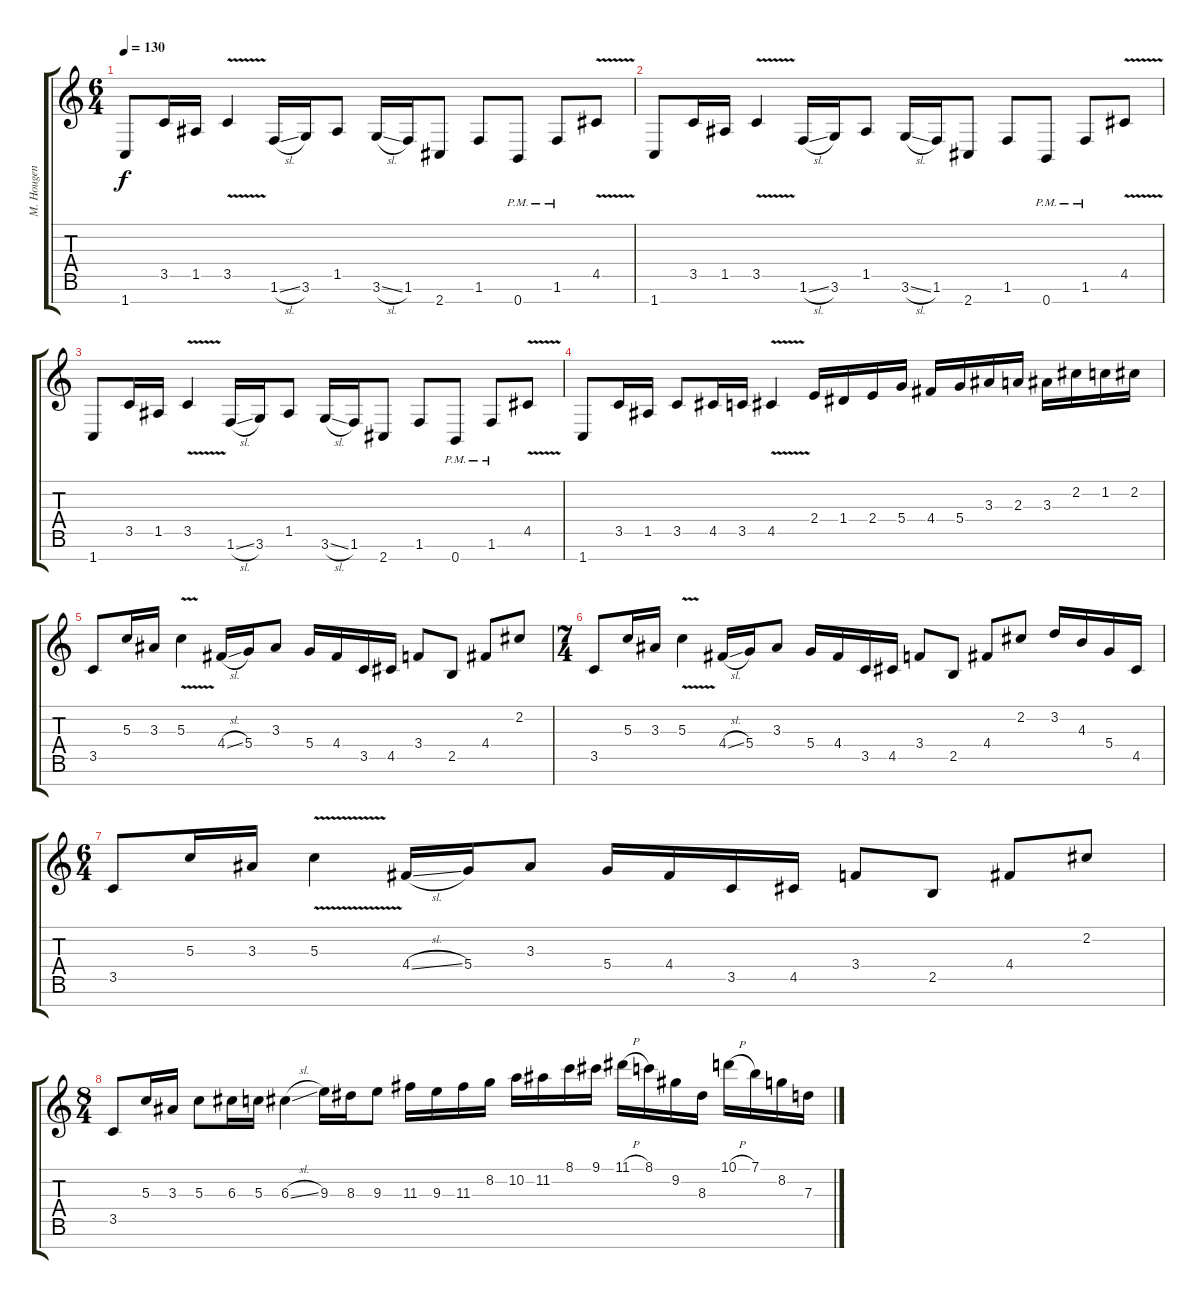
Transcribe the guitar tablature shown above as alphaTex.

\track ("M. Hougen - Guitar" "M. Hougen ") {instrument distortionguitar}
\staff {score tabs}
\tuning (E4 B3 G3 D3 A2 E2 B1) {hide}
\ts (6 4)
\tempo 130
\clef g2
\ks c
1.7.8{dy f volume 16} 3.5.16 1.5.16 3.5{v}.4 1.6{sl}.16 3.6.16 1.5.8 3.6{sl}.16 1.6.16 2.7.8 1.6.8 0.7{pm}.8 1.6{pm}.8 4.5{v}.8 |
1.7.8 3.5.16 1.5.16 3.5{v}.4 1.6{sl}.16 3.6.16 1.5.8 3.6{sl}.16 1.6.16 2.7.8 1.6.8 0.7{pm}.8 1.6{pm}.8 4.5{v}.8 |
1.7.8 3.5.16 1.5.16 3.5{v}.4 1.6{sl}.16 3.6.16 1.5.8 3.6{sl}.16 1.6.16 2.7.8 1.6.8 0.7{pm}.8 1.6{pm}.8 4.5{v}.8 |
1.7.8 3.5.16 1.5.16 3.5.8 4.5.16 3.5.16 4.5{v}.4 2.4.16 1.4.16 2.4.16 5.4.16 4.4.16 5.4.16 3.3.16 2.3.16 3.3.16 2.2.16 1.2.16 2.2.16 |
3.5.8{volume 15 balance 14} 5.3.16 3.3.16 5.3{v}.4 4.4{sl}.16 5.4.16 3.3.8 5.4.16 4.4.16 3.5.16 4.5.16 3.4.8 2.5.8 4.4.8 2.2.8 |
\ts (7 4)
3.5.8 5.3.16 3.3.16 5.3{v}.4 4.4{sl}.16 5.4.16 3.3.8 5.4.16 4.4.16 3.5.16 4.5.16 3.4.8 2.5.8 4.4.8 2.2.8 3.2.16 4.3.16 5.4.16 4.5.16 |
\ts (6 4)
3.5.8 5.3.16 3.3.16 5.3{v}.4 4.4{sl}.16 5.4.16 3.3.8 5.4.16 4.4.16 3.5.16 4.5.16 3.4.8 2.5.8 4.4.8 2.2.8 |
\ts (8 4)
3.5.8 5.3.16 3.3.16 5.3.8 6.3.16 5.3.16 6.3{sl}.4 9.3.16 8.3.16 9.3.8 11.3.16 9.3.16 11.3.16 8.2.16 10.2.16 11.2.16 8.1.16 9.1.16 11.1{h}.16 8.1.16 9.2.16 8.3.16 10.1{h}.16 7.1.16 8.2.16 7.3.16
